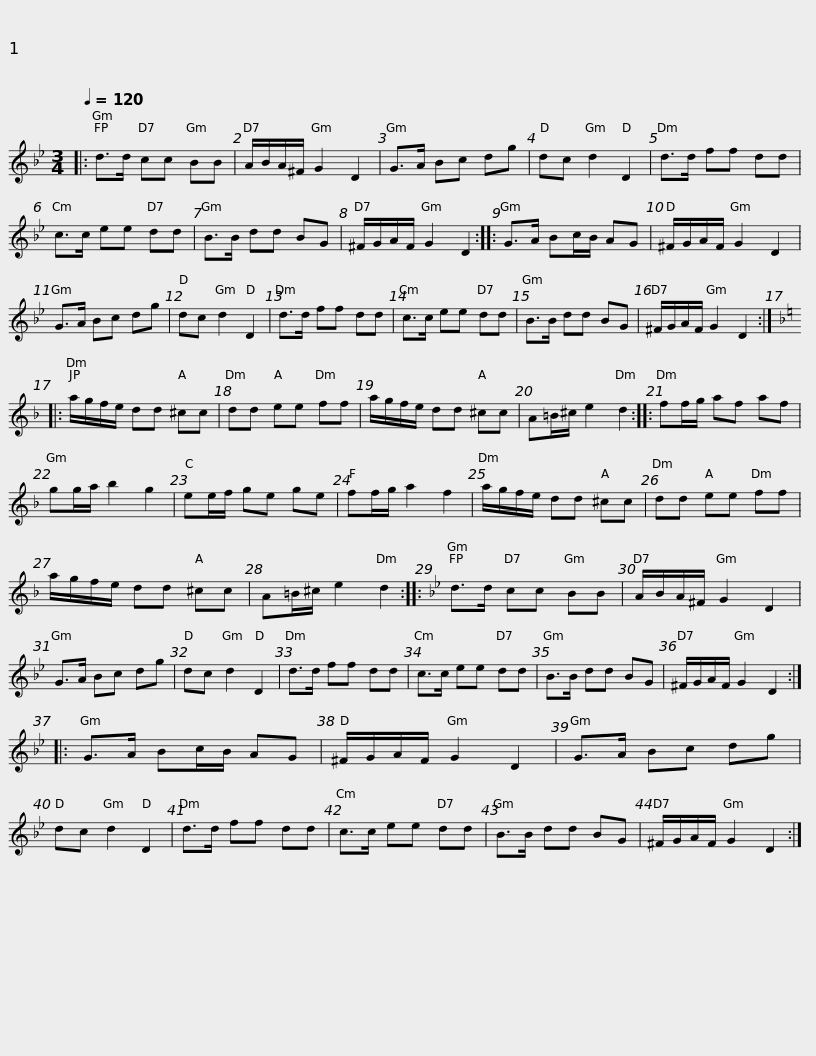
X:1
L:1/8
Q:1/4=120
M:3/4
I:linebreak $
K:Gmin
V:1 treble
V:1
|: d>d cc BB | A/B/A/^F/ G2 D2 | G>A Bc dg | dc d2 D2 |$ d>d ff dd | %5
 c>c ee dd | B>B dd BG | ^F/G/A/F/ G2 D2 ::$ G>A Bc/B/ AG | ^F/G/A/F/ G2 D2 | %10
 G>A Bc dg | dc d2 D2 |$ d>d ff dd | c>c ee dd | B>B dd BG | %15
 ^F/G/A/F/ G2 D2 ::$[K:Dmin] a/g/f/e/ dd ^cc | dd ee ff | a/g/f/e/ dd ^cc | A=B/^c/ e2 d2 ::$ %20
 ff/g/ af af | gg/a/ b2 g2 | ee/f/ ge ge | ff/g/ a2 f2 |$ a/g/f/e/ dd ^cc | %25
 dd ee ff | a/g/f/e/ dd ^cc | A=B/^c/ e2 d2 ::[K:Gmin] d>d cc BB |$ A/B/A/^F/ G2 D2 | %30
 G>A Bc dg | dc d2 D2 |$ d>d ff dd | c>c ee dd | B>B dd BG | %35
 ^F/G/A/F/ G2 D2 ::$ G>A Bc/B/ AG | ^F/G/A/F/ G2 D2 | G>A Bc dg | dc d2 D2 |$ %40
 d>d ff dd | c>c ee dd | B>B dd BG | ^F/G/A/F/ G2 D2 :| %44
